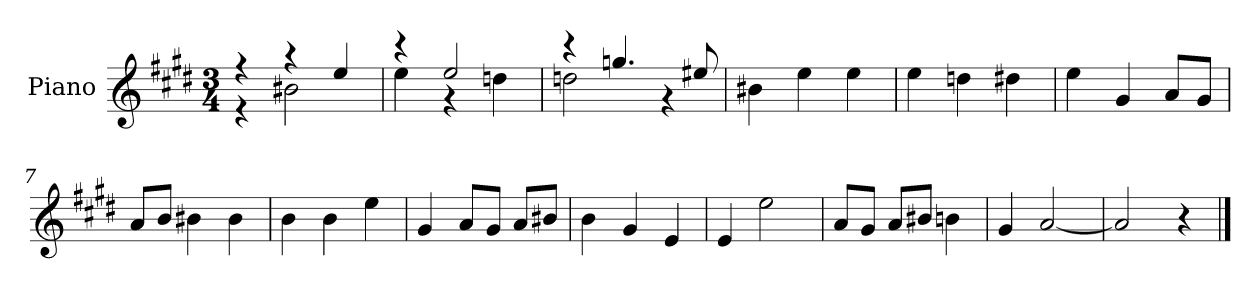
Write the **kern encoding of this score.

**kern
*part1
*staff1
*I"Piano
*I'P-no
*clefG2
*k[f#c#g#d#]
*M3/4
*MM180
=1
*^
4r	4r
4r	2b#X\
4ee/	.
=2	=2
4r	4ee\
2ee/	4r
.	4ddn\
=3	=3
4r	2ddn\
4.ggn/	.
.	4r
8ee#X/	.
*v	*v
=4
4b#X\
4ee\
4ee\
=5
4ee\
4ddn\
4dd#X\
=6
4ee\
4g#/
8a/L
8g#/J
=7
8a/L
8b/J
4b#X\
4b#\
=8
4b\
4b\
4ee\
!!LO:LB:g=z
=9
4g#/
8a/L
8g#/J
8a/L
8b#X/J
=10
4b\
4g#/
4e/
=11
4e/
2ee\
=12
8a/L
8g#/J
8a/L
8b#X/J
4bn\
=13
4g#/
[2a/
=14
2a/]
4r
==
*-
